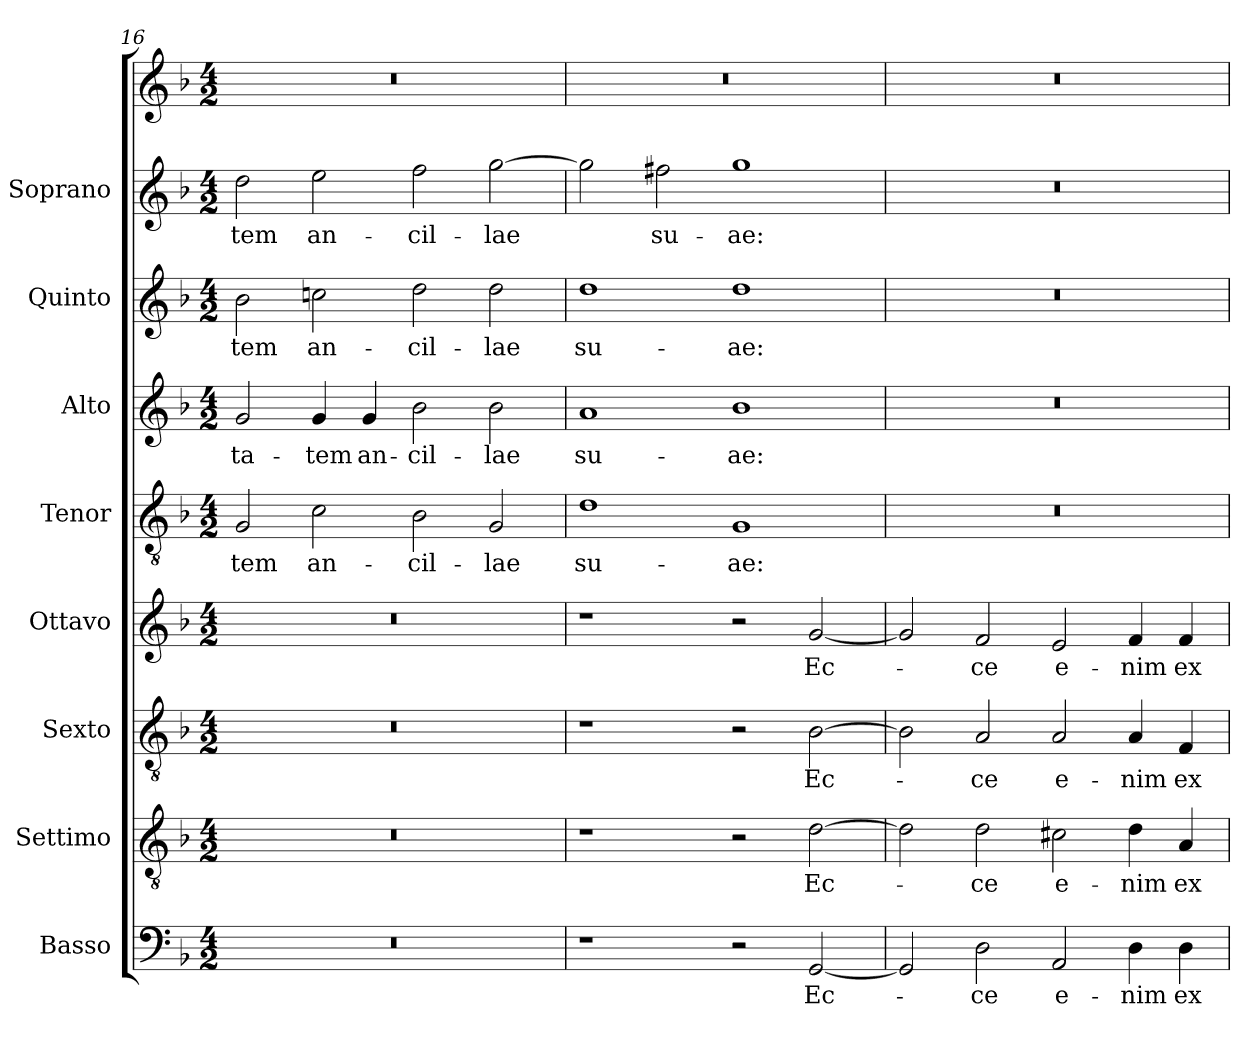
**kern	**text	**kern	**text	**kern	**text	**kern	**text	**kern	**text	**kern	**text	**kern	**text	**kern	**text	**kern
*part9	*part9	*part8	*part8	*part7	*part7	*part6	*part6	*part5	*part5	*part4	*part4	*part3	*part3	*part2	*part2	*part1
*staff9	*staff9	*staff8	*staff8	*staff7	*staff7	*staff6	*staff6	*staff5	*staff5	*staff4	*staff4	*staff3	*staff3	*staff2	*staff2	*staff1
*I"Basso	*	*I"Settimo	*	*I"Sexto	*	*I"Ottavo	*	*I"Tenor	*	*I"Alto	*	*I"Quinto	*	*I"Soprano	*	*
*I'B.	*	*I'St.	*	*	*	*I'Ot.	*	*I'T.	*	*I'A.	*	*I'Q.	*	*I'S.	*	*
*clefF4	*	*clefGv2	*	*clefGv2	*	*clefG2	*	*clefGv2	*	*clefG2	*	*clefG2	*	*clefG2	*	*clefG2
*	*	*ITrd7c12	*	*ITrd7c12	*	*	*	*ITrd7c12	*	*	*	*	*	*	*	*
*k[b-]	*	*k[b-]	*	*k[b-]	*	*k[b-]	*	*k[b-]	*	*k[b-]	*	*k[b-]	*	*k[b-]	*	*k[b-]
*F:	*	*F:	*	*F:	*	*F:	*	*F:	*	*F:	*	*F:	*	*F:	*	*F:
*M4/2	*	*M4/2	*	*M4/2	*	*M4/2	*	*M4/2	*	*M4/2	*	*M4/2	*	*M4/2	*	*M4/2
=16	=16	=16	=16	=16	=16	=16	=16	=16	=16	=16	=16	=16	=16	=16	=16	=16
!LO:N:vis=1	!	!LO:N:vis=1	!	!LO:N:vis=1	!	!LO:N:vis=1	!	!	!	!	!	!	!	!	!	!
!	!	!	!	!	!	!	!	!	!LO:LY:b:color=#000000	!	!	!	!	!	!	!
!	!	!	!	!	!	!	!	!	!	!	!LO:LY:b:color=#000000	!	!	!	!	!
!	!	!	!	!	!	!	!	!	!	!	!	!	!LO:LY:b:color=#000000	!	!	!
!	!	!	!	!	!	!	!	!	!	!	!	!	!	!	!LO:LY:b:color=#000000	!LO:N:vis=1
0r	.	0r	.	0r	.	0r	.	2GGi/	-tem	2gi/	-ta-	2b-i\	-tem	2ddi\	-tem	0r
!	!	!	!	!	!	!	!	!	!LO:LY:b:color=#000000	!	!	!	!	!	!	!
!	!	!	!	!	!	!	!	!	!	!	!LO:LY:b:color=#000000	!	!	!	!	!
!	!	!	!	!	!	!	!	!	!	!	!	!	!LO:LY:b:color=#000000	!	!	!
!	!	!	!	!	!	!	!	!	!	!	!	!	!	!	!LO:LY:b:color=#000000	!
.	.	.	.	.	.	.	.	2Ci\	an-	4gi/	-tem	2ccni\	an-	2eei\	an-	.
!	!	!	!	!	!	!	!	!	!	!	!LO:LY:b:color=#000000	!	!	!	!	!
.	.	.	.	.	.	.	.	.	.	4gi/	an-	.	.	.	.	.
!	!	!	!	!	!	!	!	!	!LO:LY:b:color=#000000	!	!	!	!	!	!	!
!	!	!	!	!	!	!	!	!	!	!	!LO:LY:b:color=#000000	!	!	!	!	!
!	!	!	!	!	!	!	!	!	!	!	!	!	!LO:LY:b:color=#000000	!	!	!
!	!	!	!	!	!	!	!	!	!	!	!	!	!	!	!LO:LY:b:color=#000000	!
.	.	.	.	.	.	.	.	2BB-i\	-cil-	2b-i\	-cil-	2ddi\	-cil-	2ffi\	-cil-	.
!	!	!	!	!	!	!	!	!	!LO:LY:b:color=#000000	!	!	!	!	!	!	!
!	!	!	!	!	!	!	!	!	!	!	!LO:LY:b:color=#000000	!	!	!	!	!
!	!	!	!	!	!	!	!	!	!	!	!	!	!LO:LY:b:color=#000000	!	!	!
!	!	!	!	!	!	!	!	!	!	!	!	!	!	!	!LO:LY:b:color=#000000	!
.	.	.	.	.	.	.	.	2GGi/	-lae	2b-i\	-lae	2ddi\	-lae	[2ggi\	-lae	.
=17	=17	=17	=17	=17	=17	=17	=17	=17	=17	=17	=17	=17	=17	=17	=17	=17
!	!	!	!	!	!	!	!	!	!LO:LY:b:color=#000000	!	!	!	!	!	!	!
!	!	!	!	!	!	!	!	!	!	!	!LO:LY:b:color=#000000	!	!	!	!	!
!	!	!	!	!	!	!	!	!	!	!	!	!	!LO:LY:b:color=#000000	!	!	!LO:N:vis=1
1r	.	1r	.	1r	.	1r	.	1Di	su-	1ai	su-	1ddi	su-	2ggi\]	.	0r
!	!	!	!	!	!	!	!	!	!	!	!	!	!	!	!LO:LY:b:color=#000000	!
.	.	.	.	.	.	.	.	.	.	.	.	.	.	2ff#Xi\	su-	.
!	!	!	!	!	!	!	!	!	!LO:LY:b:color=#000000	!	!	!	!	!	!	!
!	!	!	!	!	!	!	!	!	!	!	!LO:LY:b:color=#000000	!	!	!	!	!
!	!	!	!	!	!	!	!	!	!	!	!	!	!LO:LY:b:color=#000000	!	!	!
!	!	!	!	!	!	!	!	!	!	!	!	!	!	!	!LO:LY:b:color=#000000	!
2r	.	2r	.	2r	.	2r	.	1GGi	-ae:	1b-i	-ae:	1ddi	-ae:	1ggi	-ae:	.
!	!LO:LY:b:color=#000000	!	!	!	!	!	!	!	!	!	!	!	!	!	!	!
!	!	!	!LO:LY:b:color=#000000	!	!	!	!	!	!	!	!	!	!	!	!	!
!	!	!	!	!	!LO:LY:b:color=#000000	!	!	!	!	!	!	!	!	!	!	!
!	!	!	!	!	!	!	!LO:LY:b:color=#000000	!	!	!	!	!	!	!	!	!
[2GGi/	Ec-	[2Di\	Ec-	[2BB-i\	Ec-	[2gi/	Ec-	.	.	.	.	.	.	.	.	.
=18	=18	=18	=18	=18	=18	=18	=18	=18	=18	=18	=18	=18	=18	=18	=18	=18
!	!	!	!	!	!	!	!	!LO:N:vis=1	!	!LO:N:vis=1	!	!LO:N:vis=1	!	!LO:N:vis=1	!	!LO:N:vis=1
2GGi/]	.	2Di\]	.	2BB-i\]	.	2gi/]	.	0r	.	0r	.	0r	.	0r	.	0r
!	!LO:LY:b:color=#000000	!	!	!	!	!	!	!	!	!	!	!	!	!	!	!
!	!	!	!LO:LY:b:color=#000000	!	!	!	!	!	!	!	!	!	!	!	!	!
!	!	!	!	!	!LO:LY:b:color=#000000	!	!	!	!	!	!	!	!	!	!	!
!	!	!	!	!	!	!	!LO:LY:b:color=#000000	!	!	!	!	!	!	!	!	!
2Di\	-ce	2Di\	-ce	2AAi/	-ce	2fi/	-ce	.	.	.	.	.	.	.	.	.
!	!LO:LY:b:color=#000000	!	!	!	!	!	!	!	!	!	!	!	!	!	!	!
!	!	!	!LO:LY:b:color=#000000	!	!	!	!	!	!	!	!	!	!	!	!	!
!	!	!	!	!	!LO:LY:b:color=#000000	!	!	!	!	!	!	!	!	!	!	!
!	!	!	!	!	!	!	!LO:LY:b:color=#000000	!	!	!	!	!	!	!	!	!
2AAi/	e-	2C#Xi\	e-	2AAi/	e-	2ei/	e-	.	.	.	.	.	.	.	.	.
!	!LO:LY:b:color=#000000	!	!	!	!	!	!	!	!	!	!	!	!	!	!	!
!	!	!	!LO:LY:b:color=#000000	!	!	!	!	!	!	!	!	!	!	!	!	!
!	!	!	!	!	!LO:LY:b:color=#000000	!	!	!	!	!	!	!	!	!	!	!
!	!	!	!	!	!	!	!LO:LY:b:color=#000000	!	!	!	!	!	!	!	!	!
4Di\	-nim	4Di\	-nim	4AAi/	-nim	4fi/	-nim	.	.	.	.	.	.	.	.	.
!	!LO:LY:b:color=#000000	!	!	!	!	!	!	!	!	!	!	!	!	!	!	!
!	!	!	!LO:LY:b:color=#000000	!	!	!	!	!	!	!	!	!	!	!	!	!
!	!	!	!	!	!LO:LY:b:color=#000000	!	!	!	!	!	!	!	!	!	!	!
!	!	!	!	!	!	!	!LO:LY:b:color=#000000	!	!	!	!	!	!	!	!	!
4Di\	ex	4AAi/	ex	4FFi/	ex	4fi/	ex	.	.	.	.	.	.	.	.	.
=	=	=	=	=	=	=	=	=	=	=	=	=	=	=	=	=
*-	*-	*-	*-	*-	*-	*-	*-	*-	*-	*-	*-	*-	*-	*-	*-	*-
